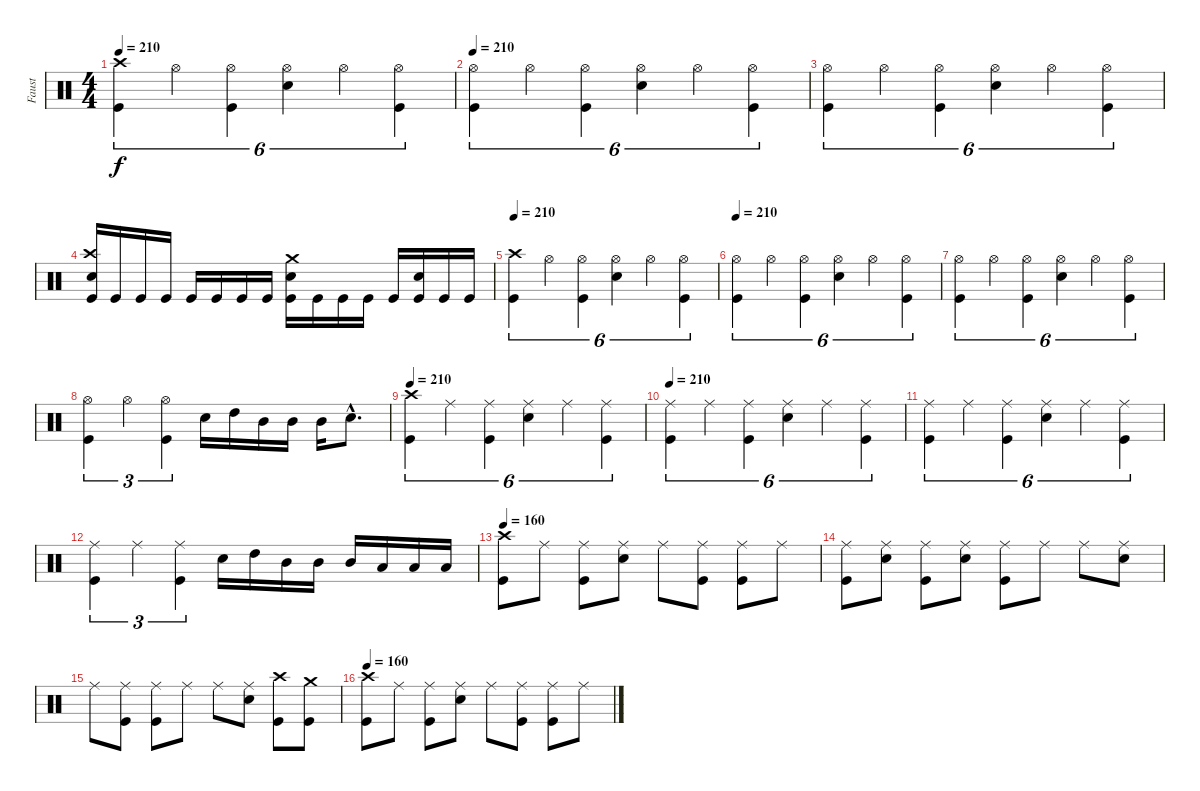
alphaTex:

\track ("Faust" "Faust") {instrument percussion}
\staff {score}
\articulation defaults
\ts (4 4)
\tempo 210
\clef neutral
\ks c
("Kick (hit)" "Crash high (hit)").4{tu (6 4) dy f} "Hi-Hat (open)".4{tu (6 4)} ("Kick (hit)" "Hi-Hat (open)").4{tu (6 4)} ("Snare (hit) 2" "Hi-Hat (open)").4{tu (6 4)} "Hi-Hat (open)".4{tu (6 4)} ("Kick (hit)" "Hi-Hat (open)").4{tu (6 4)} |
\tempo 210
("Kick (hit)" "Hi-Hat (open)").4{tu (6 4)} "Hi-Hat (open)".4{tu (6 4)} ("Kick (hit)" "Hi-Hat (open)").4{tu (6 4)} ("Snare (hit) 2" "Hi-Hat (open)").4{tu (6 4)} "Hi-Hat (open)".4{tu (6 4)} ("Kick (hit)" "Hi-Hat (open)").4{tu (6 4)} |
("Kick (hit)" "Hi-Hat (open)").4{tu (6 4)} "Hi-Hat (open)".4{tu (6 4)} ("Kick (hit)" "Hi-Hat (open)").4{tu (6 4)} ("Snare (hit) 2" "Hi-Hat (open)").4{tu (6 4)} "Hi-Hat (open)".4{tu (6 4)} ("Kick (hit)" "Hi-Hat (open)").4{tu (6 4)} |
("Kick (hit)" "Snare (hit) 2" "Crash high (hit)").16 "Kick (hit)".16 "Kick (hit)".16 "Kick (hit)".16 "Kick (hit)".16 "Kick (hit)".16 "Kick (hit)".16 "Kick (hit)".16 ("Kick (hit)" "Snare (hit) 2" "Crash medium (hit)").16 "Kick (hit)".16 "Kick (hit)".16 "Kick (hit)".16 "Kick (hit)".16 ("Kick (hit)" "Snare (hit) 2").16 "Kick (hit)".16 "Kick (hit)".16 |
\tempo 210
("Kick (hit)" "Crash high (hit)").4{tu (6 4)} "Hi-Hat (open)".4{tu (6 4)} ("Kick (hit)" "Hi-Hat (open)").4{tu (6 4)} ("Snare (hit) 2" "Hi-Hat (open)").4{tu (6 4)} "Hi-Hat (open)".4{tu (6 4)} ("Kick (hit)" "Hi-Hat (open)").4{tu (6 4)} |
\tempo 210
("Kick (hit)" "Hi-Hat (open)").4{tu (6 4)} "Hi-Hat (open)".4{tu (6 4)} ("Kick (hit)" "Hi-Hat (open)").4{tu (6 4)} ("Snare (hit) 2" "Hi-Hat (open)").4{tu (6 4)} "Hi-Hat (open)".4{tu (6 4)} ("Kick (hit)" "Hi-Hat (open)").4{tu (6 4)} |
("Kick (hit)" "Hi-Hat (open)").4{tu (6 4)} "Hi-Hat (open)".4{tu (6 4)} ("Kick (hit)" "Hi-Hat (open)").4{tu (6 4)} ("Snare (hit) 2" "Hi-Hat (open)").4{tu (6 4)} "Hi-Hat (open)".4{tu (6 4)} ("Kick (hit)" "Hi-Hat (open)").4{tu (6 4)} |
("Kick (hit)" "Hi-Hat (open)").4{tu (3 2)} "Hi-Hat (open)".4{tu (3 2)} ("Kick (hit)" "Hi-Hat (open)").4{tu (3 2)} "Snare (hit) 2".16 "High Tom (hit)".16 "Mid Tom (hit)".16 "Mid Tom (hit)".16 "Mid Tom (hit)".16 "Snare (hit) 2"{hac}.8{d} |
\tempo 210
("Kick (hit)" "Crash high (hit)").4{tu (6 4)} "Ride (middle)".4{tu (6 4)} ("Kick (hit)" "Ride (middle)").4{tu (6 4)} ("Snare (hit) 2" "Ride (middle)").4{tu (6 4)} "Ride (middle)".4{tu (6 4)} ("Kick (hit)" "Ride (middle)").4{tu (6 4)} |
\tempo 210
("Kick (hit)" "Ride (middle)").4{tu (6 4)} "Ride (middle)".4{tu (6 4)} ("Kick (hit)" "Ride (middle)").4{tu (6 4)} ("Snare (hit) 2" "Ride (middle)").4{tu (6 4)} "Ride (middle)".4{tu (6 4)} ("Kick (hit)" "Ride (middle)").4{tu (6 4)} |
("Kick (hit)" "Ride (middle)").4{tu (6 4)} "Ride (middle)".4{tu (6 4)} ("Kick (hit)" "Ride (middle)").4{tu (6 4)} ("Snare (hit) 2" "Ride (middle)").4{tu (6 4)} "Ride (middle)".4{tu (6 4)} ("Kick (hit)" "Ride (middle)").4{tu (6 4)} |
("Kick (hit)" "Ride (middle)").4{tu (3 2)} "Ride (middle)".4{tu (3 2)} ("Kick (hit)" "Ride (middle)").4{tu (3 2)} "Snare (hit) 2".16 "High Tom (hit)".16 "Mid Tom (hit)".16 "Mid Tom (hit)".16 "Mid Tom (hit)".16 "Low Tom (hit)".16 "Low Tom (hit)".16 "Low Tom (hit)".16 |
\tempo 160
("Kick (hit)" "Crash high (hit)").8 "Ride (middle)".8 ("Kick (hit)" "Ride (middle)").8 ("Snare (hit) 2" "Ride (middle)").8 "Ride (middle)".8 ("Kick (hit)" "Ride (middle)").8 ("Kick (hit)" "Ride (middle)").8 "Ride (middle)".8 |
("Kick (hit)" "Ride (middle)").8 ("Snare (hit) 2" "Ride (middle)").8 ("Kick (hit)" "Ride (middle)").8 ("Snare (hit) 2" "Ride (middle)").8 ("Kick (hit)" "Ride (middle)").8 "Ride (middle)".8 "Ride (middle)".8 ("Snare (hit) 2" "Ride (middle)").8 |
"Ride (middle)".8 ("Kick (hit)" "Ride (middle)").8 ("Kick (hit)" "Ride (middle)").8 "Ride (middle)".8 "Ride (middle)".8 ("Snare (hit) 2" "Ride (middle)").8 ("Kick (hit)" "Crash high (hit)").8 ("Kick (hit)" "Crash medium (hit)").8 |
\tempo 170
\tempo 160
("Kick (hit)" "Crash high (hit)").8 "Ride (middle)".8 ("Kick (hit)" "Ride (middle)").8 ("Snare (hit) 2" "Ride (middle)").8 "Ride (middle)".8 ("Kick (hit)" "Ride (middle)").8 ("Kick (hit)" "Ride (middle)").8 "Ride (middle)".8
